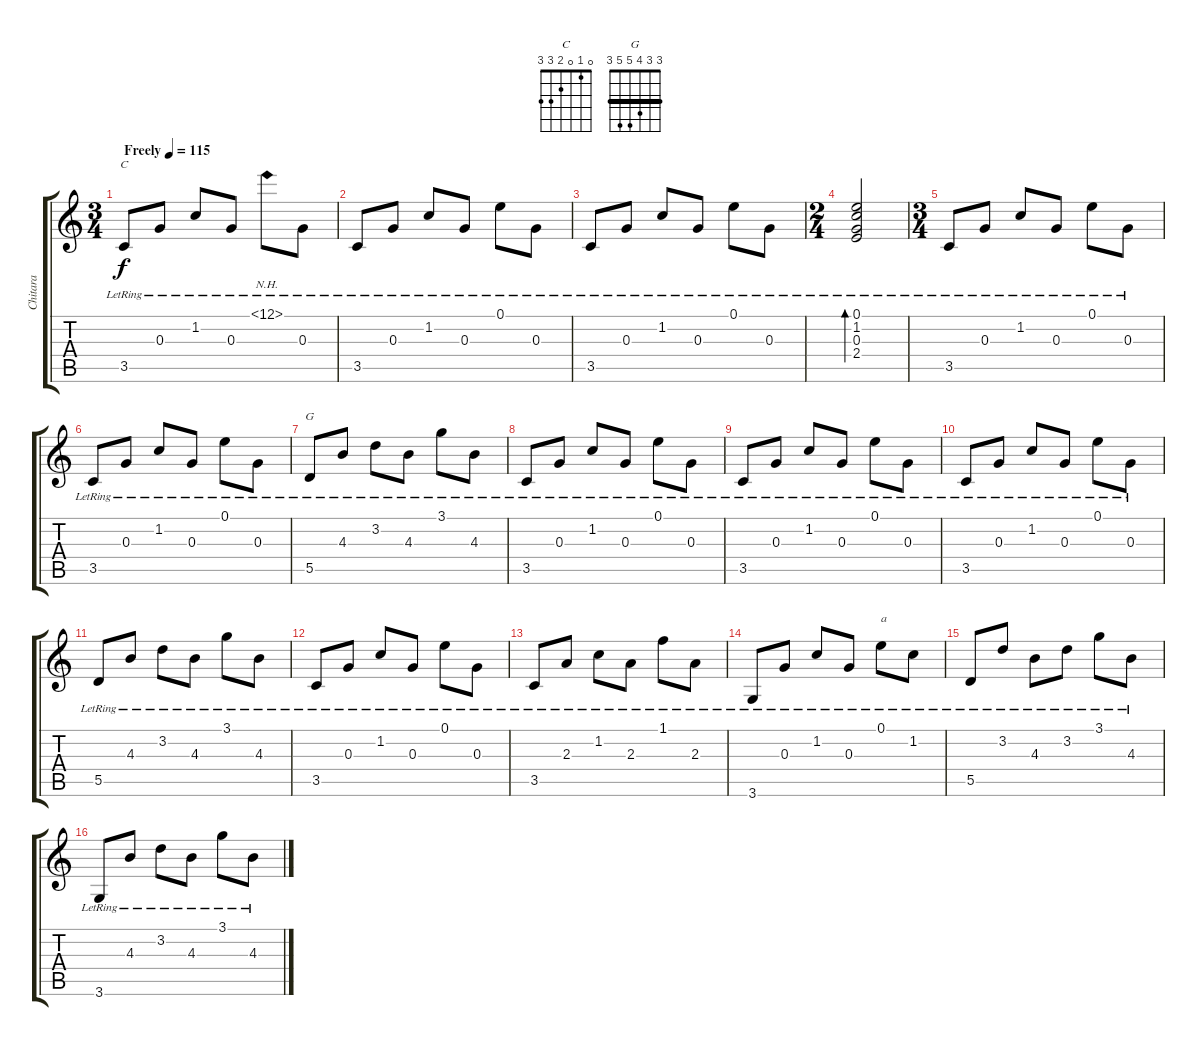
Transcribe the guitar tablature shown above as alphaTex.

\track ("Chitara " "Chitara ") {instrument acousticguitarsteel}
\staff {score tabs}
\tuning (E4 B3 G3 D3 A2 E2) {hide}
\chord ("C" 0 1 0 2 3 3)
\chord ("G" 3 3 4 5 5 3) {barre 3}
\ts (3 4)
\tempo (115 "Freely")
\clef g2
\ks c
3.5{lr}.8{ch "C" dy f instrument acousticguitarsteel} 0.3{lr}.8 1.2{lr}.8 0.3{lr}.8 0.1{nh lr}.8 0.3{lr}.8 |
3.5{lr}.8 0.3{lr}.8 1.2{lr}.8 0.3{lr}.8 0.1{lr}.8 0.3{lr}.8 |
3.5{lr}.8 0.3{lr}.8 1.2{lr}.8 0.3{lr}.8 0.1{lr}.8 0.3{lr}.8 |
\ts (2 4)
(0.1 1.2{lr} 0.3 2.4).2{bd 120} |
\ts (3 4)
3.5{lr}.8 0.3{lr}.8 1.2{lr}.8 0.3{lr}.8 0.1{lr}.8 0.3{lr}.8 |
3.5{lr}.8 0.3{lr}.8 1.2{lr}.8 0.3{lr}.8 0.1{lr}.8 0.3{lr}.8 |
5.5{lr}.8{ch "G"} 4.3{lr}.8 3.2{lr}.8 4.3{lr}.8 3.1{lr}.8 4.3{lr}.8 |
3.5{lr}.8 0.3{lr}.8 1.2{lr}.8 0.3{lr}.8 0.1{lr}.8 0.3{lr}.8 |
3.5{lr}.8 0.3{lr}.8 1.2{lr}.8 0.3{lr}.8 0.1{lr}.8 0.3{lr}.8 |
3.5{lr}.8 0.3{lr}.8 1.2{lr}.8 0.3{lr}.8 0.1{lr}.8 0.3{lr}.8 |
5.5{lr}.8 4.3{lr}.8 3.2{lr}.8 4.3{lr}.8 3.1{lr}.8 4.3{lr}.8 |
3.5{lr}.8 0.3{lr}.8 1.2{lr}.8 0.3{lr}.8 0.1{lr}.8 0.3{lr}.8 |
3.5{lr}.8 2.3{lr}.8 1.2{lr}.8 2.3{lr}.8 1.1{lr}.8 2.3{lr}.8 |
3.6{lr}.8 0.3{lr}.8 1.2{lr}.8 0.3{lr}.8 0.1{lr}.8{txt "a"} 1.2{lr}.8 |
5.5{lr}.8 3.2{lr}.8 4.3{lr}.8 3.2{lr}.8 3.1{lr}.8 4.3{lr}.8 |
3.6{lr}.8 4.3{lr}.8 3.2{lr}.8 4.3{lr}.8 3.1{lr}.8 4.3{lr}.8
